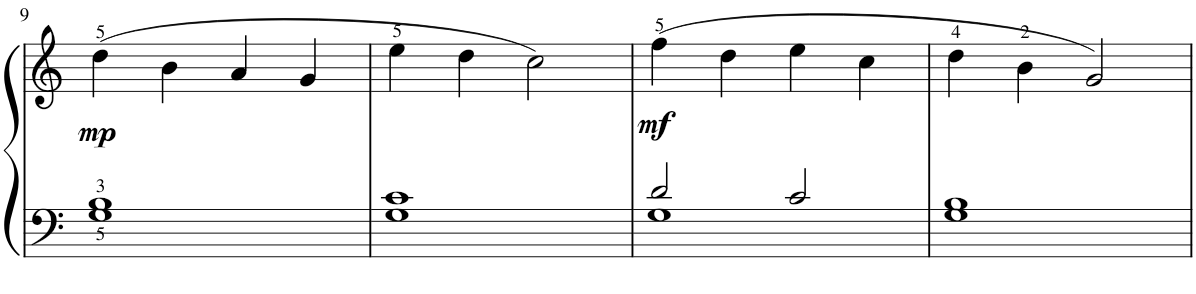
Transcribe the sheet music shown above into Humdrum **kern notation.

**kern	**kern	**dynam
*part1	*part1	*part1
*staff2	*staff1	*staff1/2
*I"Piano	*	*
*I'Pno	*	*
!!LO:PB:g=z
*clefF4	*clefG2	*
*k[]	*k[]	*
*M4/4	*M4/4	*
*met(c)	*met(c)	*
=9	=9	=9
*^	*	*
!	!	!	!LO:DY:b
1B	1G	(4dd\	mp
.	.	4b\	.
.	.	4a/	.
.	.	4g/	.
=10	=10	=10	=10
1c	1G	4ee\	.
.	.	4dd\	.
.	.	2cc\)	.
=11	=11	=11	=11
!	!	!	!LO:DY:b
2d/	1G	(4ff\	mf
.	.	4dd\	.
2c/	.	4ee\	.
.	.	4cc\	.
=12	=12	=12	=12
1B	1G	4dd\	.
.	.	4b\	.
.	.	2g/)	.
*v	*v	*	*
=	=	=
*-	*-	*-
